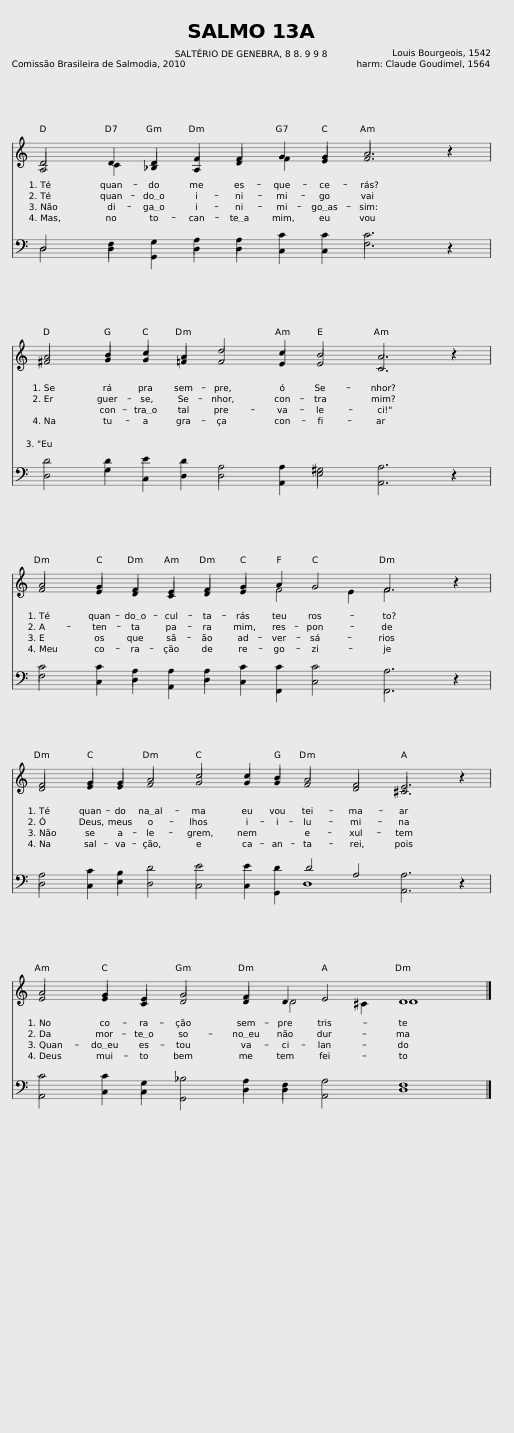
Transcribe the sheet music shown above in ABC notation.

X:1
%%score { ( 1 2 ) | ( 3 4 ) }
L:1/8
M:none
I:linebreak $
K:C
V:1 treble
V:2 treble
V:3 bass
V:4 bass
V:1
 D4 D2 D2 F2 F2 G2 G2 A6 z2 |$ A4 B2 c2 A2 d4 c2 B4 A6 z2 |$ A4 G2 F2 E2 F2 G2 A2 G4 F6 z2 |$ F4 G2 G2 A4 c4 c2 B2 A4 F4 E6 z2 |$ A4 G2 E2 G4 F2 D2 E4 D8 |] %5
V:2
 A,4 C2 _B,2 A,2 D2 F2 E2 F6 x2 |$ ^F4 G2 G2 =F2 F4 E2 E4 C6 x2 |$ F4 E2 D2 C2 D2 E2 F4 E2 F6 x2 |$ D4 E2 E2 F4 G4 G2 G2 F4 D4 ^C6 x2 |$ E4 E2 C2 D4 D2 D4 ^C2 D8 |] %5
V:3
 D,4 F,2 G,2 A,2 A,2 C2 C2 C6 z2 |$ D4 D2 E2 D2 A,4 A,2 ^G,4 A,6 z2 |$ C4 C2 A,2 A,2 A,2 C2 C2 C4 A,6 z2 |$ A,4 C2 B,2 D4 E4 E2 D2 D4 A,4 A,6 z2 |$ C4 C2 G,2 _B,4 A,2 F,2 A,4 F,8 |] %5
V:4
 D,4 D,2 G,,2 D,2 D,2 C,2 C,2 F,6 x2 |$ D,4 G,2 C,2 D,2 D,4 A,,2 E,4 A,,6 x2 |$ F,4 C,2 D,2 A,,2 D,2 C,2 F,,2 C,4 F,,6 x2 |$ D,4 C,2 E,2 D,4 C,4 C,2 G,,2 D,8 A,,6 x2 |$ A,,4 C,2 C,2 G,,4 D,2 D,2 A,,4 D,8 |] %5
